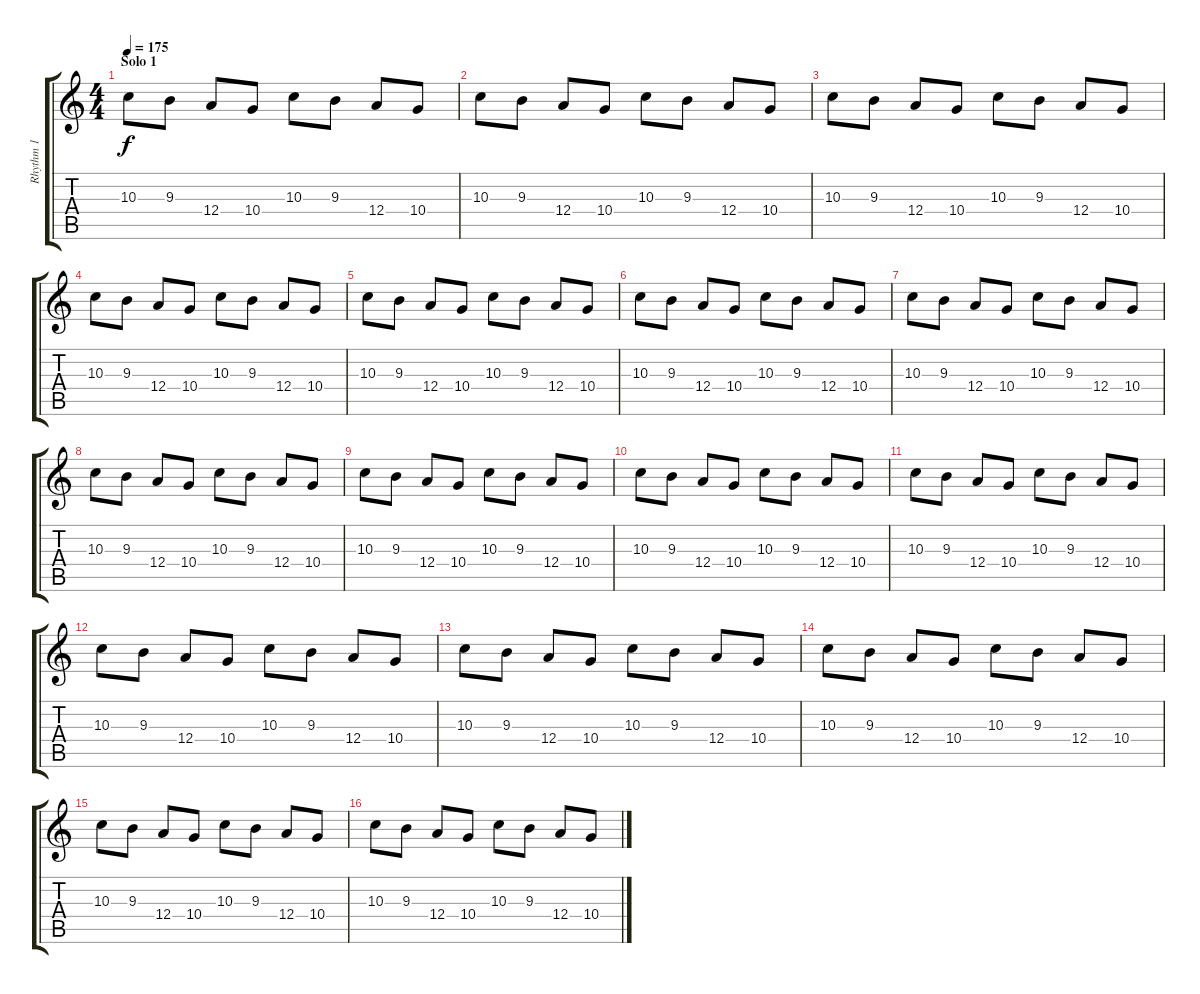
\track ("Rhythm 1" "Rhythm 1") {instrument distortionguitar}
\staff {score tabs}
\tuning (B3 Gb3 D3 A2 E2 B1) {hide}
\ts (4 4)
\section ("" "Solo 1")
\tempo 175
\clef g2
\ks c
10.3.8{dy f volume 12} 9.3.8 12.4.8 10.4.8 10.3.8 9.3.8 12.4.8 10.4.8 |
10.3.8 9.3.8 12.4.8 10.4.8 10.3.8 9.3.8 12.4.8 10.4.8 |
10.3.8 9.3.8 12.4.8 10.4.8 10.3.8 9.3.8 12.4.8 10.4.8 |
10.3.8 9.3.8 12.4.8 10.4.8 10.3.8 9.3.8 12.4.8 10.4.8 |
10.3.8 9.3.8 12.4.8 10.4.8 10.3.8 9.3.8 12.4.8 10.4.8 |
10.3.8 9.3.8 12.4.8 10.4.8 10.3.8 9.3.8 12.4.8 10.4.8 |
10.3.8 9.3.8 12.4.8 10.4.8 10.3.8 9.3.8 12.4.8 10.4.8 |
10.3.8 9.3.8 12.4.8 10.4.8 10.3.8 9.3.8 12.4.8 10.4.8 |
10.3.8 9.3.8 12.4.8 10.4.8 10.3.8 9.3.8 12.4.8 10.4.8 |
10.3.8 9.3.8 12.4.8 10.4.8 10.3.8 9.3.8 12.4.8 10.4.8 |
10.3.8 9.3.8 12.4.8 10.4.8 10.3.8 9.3.8 12.4.8 10.4.8 |
10.3.8 9.3.8 12.4.8 10.4.8 10.3.8 9.3.8 12.4.8 10.4.8 |
10.3.8 9.3.8 12.4.8 10.4.8 10.3.8 9.3.8 12.4.8 10.4.8 |
10.3.8 9.3.8 12.4.8 10.4.8 10.3.8 9.3.8 12.4.8 10.4.8 |
10.3.8 9.3.8 12.4.8 10.4.8 10.3.8 9.3.8 12.4.8 10.4.8 |
10.3.8 9.3.8 12.4.8 10.4.8 10.3.8 9.3.8 12.4.8 10.4.8
